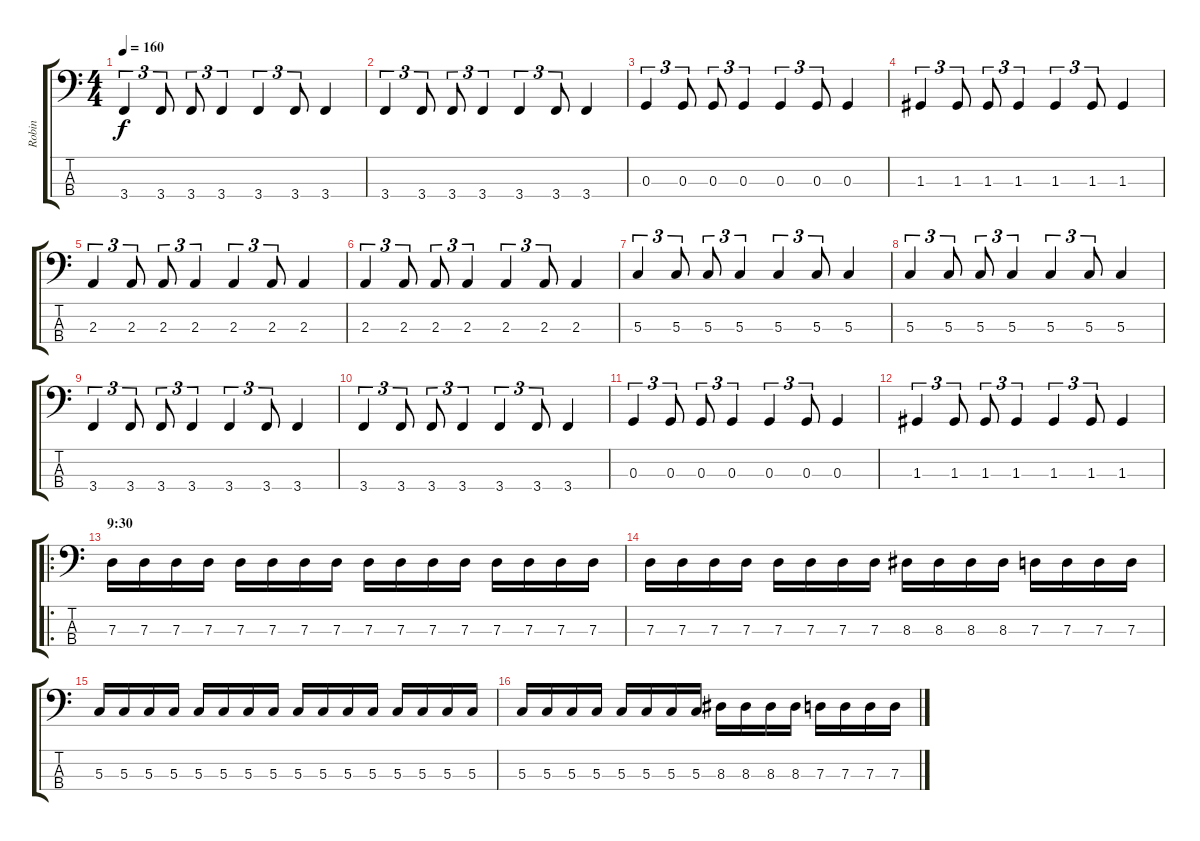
\track ("Robin" "Robin") {instrument electricbasspick}
\staff {score tabs}
\tuning (F2 C2 G1 D1) {hide}
\ts (4 4)
\tempo 160
\clef f4
\ks c
3.4.4{tu (3 2) dy f} 3.4.8{tu (3 2)} 3.4.8{tu (3 2)} 3.4.4{tu (3 2)} 3.4.4{tu (3 2)} 3.4.8{tu (3 2)} 3.4.4 |
3.4.4{tu (3 2)} 3.4.8{tu (3 2)} 3.4.8{tu (3 2)} 3.4.4{tu (3 2)} 3.4.4{tu (3 2)} 3.4.8{tu (3 2)} 3.4.4 |
0.3.4{tu (3 2)} 0.3.8{tu (3 2)} 0.3.8{tu (3 2)} 0.3.4{tu (3 2)} 0.3.4{tu (3 2)} 0.3.8{tu (3 2)} 0.3.4 |
1.3.4{tu (3 2)} 1.3.8{tu (3 2)} 1.3.8{tu (3 2)} 1.3.4{tu (3 2)} 1.3.4{tu (3 2)} 1.3.8{tu (3 2)} 1.3.4 |
2.3.4{tu (3 2)} 2.3.8{tu (3 2)} 2.3.8{tu (3 2)} 2.3.4{tu (3 2)} 2.3.4{tu (3 2)} 2.3.8{tu (3 2)} 2.3.4 |
2.3.4{tu (3 2)} 2.3.8{tu (3 2)} 2.3.8{tu (3 2)} 2.3.4{tu (3 2)} 2.3.4{tu (3 2)} 2.3.8{tu (3 2)} 2.3.4 |
5.3.4{tu (3 2)} 5.3.8{tu (3 2)} 5.3.8{tu (3 2)} 5.3.4{tu (3 2)} 5.3.4{tu (3 2)} 5.3.8{tu (3 2)} 5.3.4 |
5.3.4{tu (3 2)} 5.3.8{tu (3 2)} 5.3.8{tu (3 2)} 5.3.4{tu (3 2)} 5.3.4{tu (3 2)} 5.3.8{tu (3 2)} 5.3.4 |
3.4.4{tu (3 2)} 3.4.8{tu (3 2)} 3.4.8{tu (3 2)} 3.4.4{tu (3 2)} 3.4.4{tu (3 2)} 3.4.8{tu (3 2)} 3.4.4 |
3.4.4{tu (3 2)} 3.4.8{tu (3 2)} 3.4.8{tu (3 2)} 3.4.4{tu (3 2)} 3.4.4{tu (3 2)} 3.4.8{tu (3 2)} 3.4.4 |
0.3.4{tu (3 2)} 0.3.8{tu (3 2)} 0.3.8{tu (3 2)} 0.3.4{tu (3 2)} 0.3.4{tu (3 2)} 0.3.8{tu (3 2)} 0.3.4 |
1.3.4{tu (3 2)} 1.3.8{tu (3 2)} 1.3.8{tu (3 2)} 1.3.4{tu (3 2)} 1.3.4{tu (3 2)} 1.3.8{tu (3 2)} 1.3.4 |
\ro
\section ("" "9:30")
7.3.16 7.3.16 7.3.16 7.3.16 7.3.16 7.3.16 7.3.16 7.3.16 7.3.16 7.3.16 7.3.16 7.3.16 7.3.16 7.3.16 7.3.16 7.3.16 |
7.3.16 7.3.16 7.3.16 7.3.16 7.3.16 7.3.16 7.3.16 7.3.16 8.3.16 8.3.16 8.3.16 8.3.16 7.3.16 7.3.16 7.3.16 7.3.16 |
5.3.16 5.3.16 5.3.16 5.3.16 5.3.16 5.3.16 5.3.16 5.3.16 5.3.16 5.3.16 5.3.16 5.3.16 5.3.16 5.3.16 5.3.16 5.3.16 |
5.3.16 5.3.16 5.3.16 5.3.16 5.3.16 5.3.16 5.3.16 5.3.16 8.3.16 8.3.16 8.3.16 8.3.16 7.3.16 7.3.16 7.3.16 7.3.16
